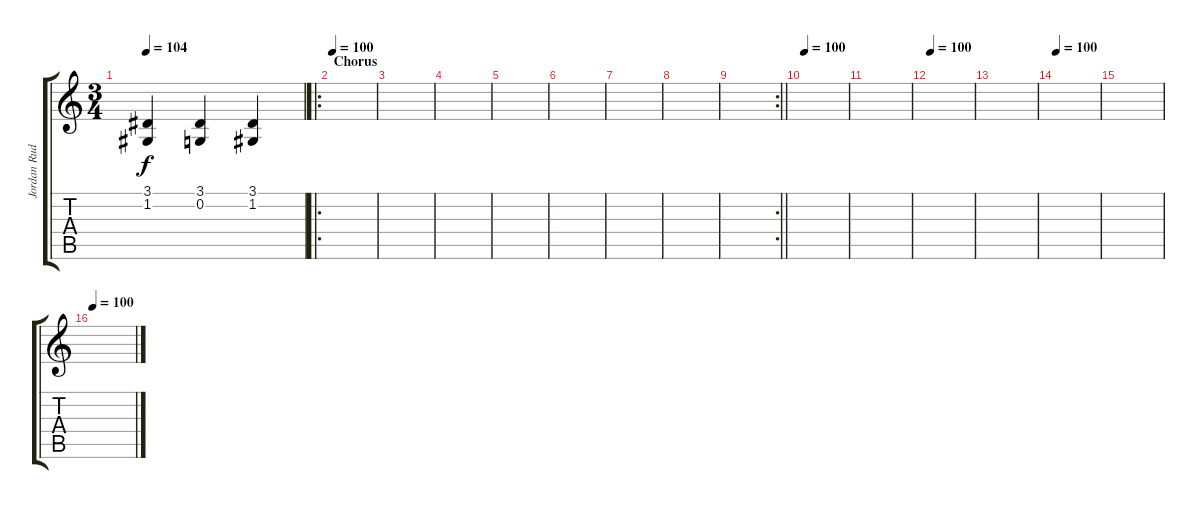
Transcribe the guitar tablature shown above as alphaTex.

\track ("Jordan Rudess R" "Jordan Rud") {instrument acousticgrandpiano}
\staff {score tabs}
\tuning (C4 G3 Eb3 Bb2 F2 C2) {hide}
\ts (3 4)
\tempo 104
\clef g2
\ks c
(3.1 1.2).4{dy f} (3.1 0.2).4 (3.1 1.2).4 |
\ro
\section ("" "Chorus")
\tempo 100
|
|
|
|
|
|
|
\rc 2
\barLineRight lightlight
|
\tempo 100
|
|
\tempo 100
|
|
\tempo 100
|
|
\tempo 100
